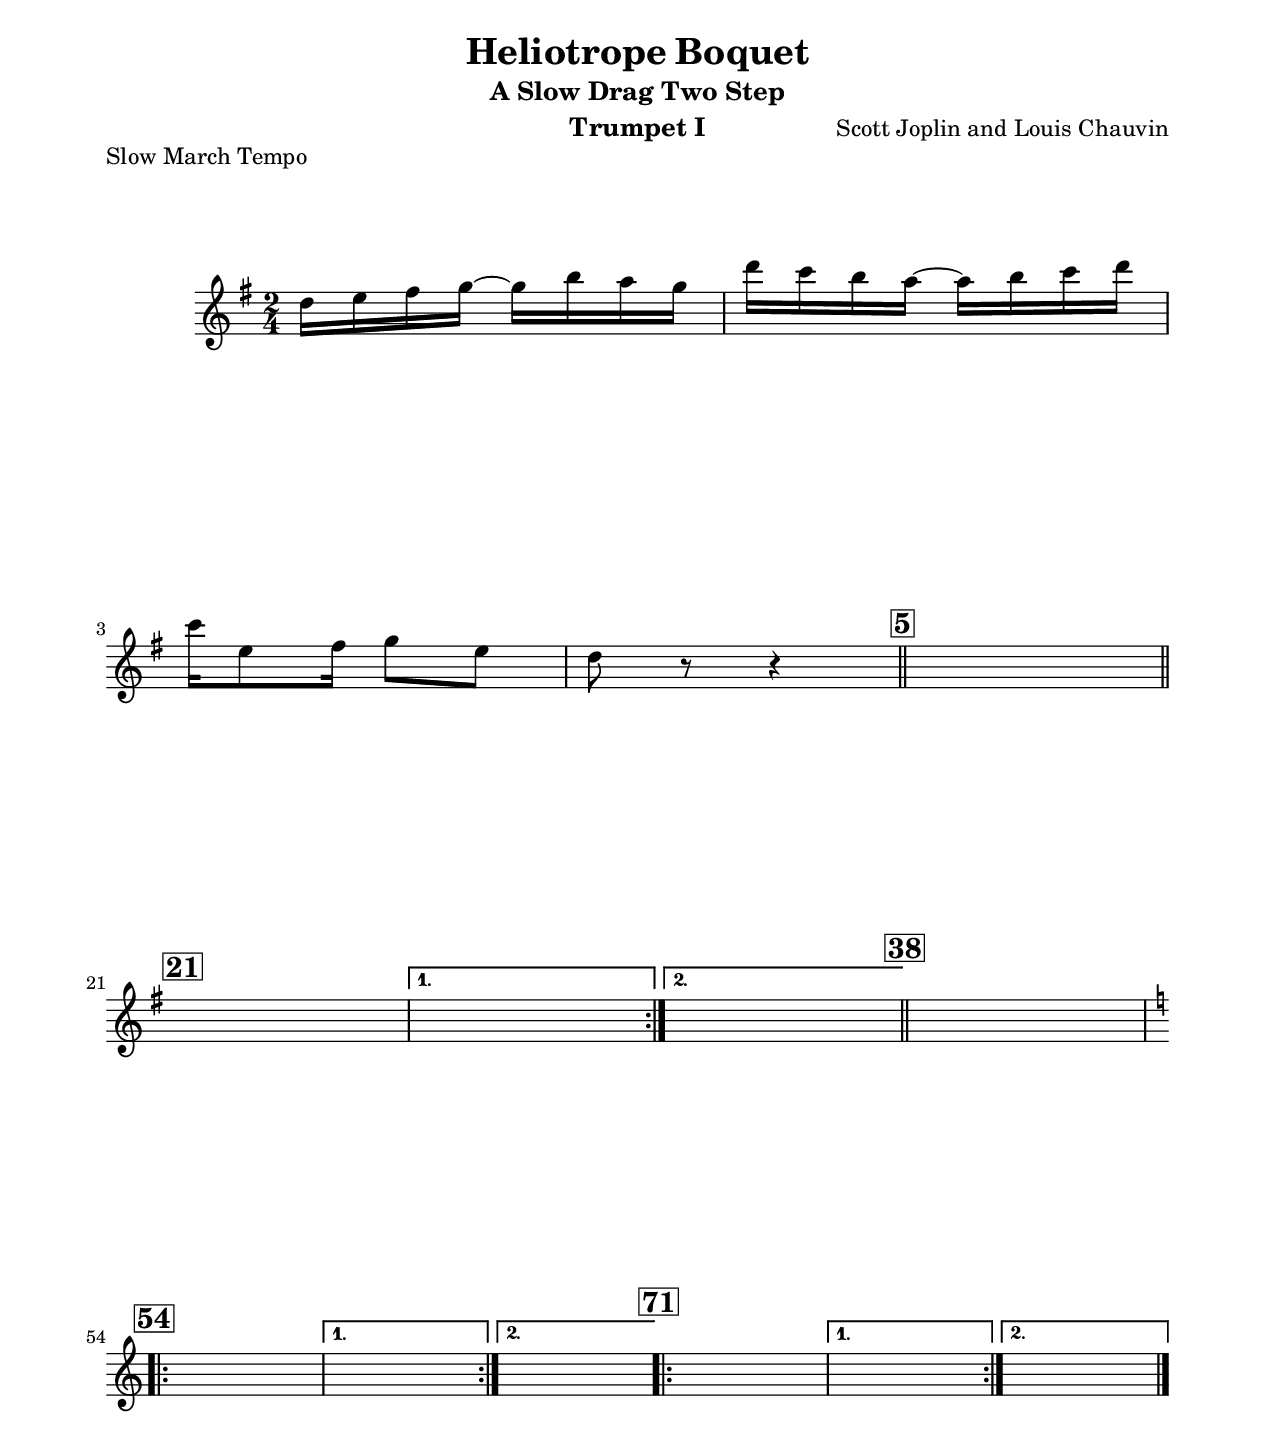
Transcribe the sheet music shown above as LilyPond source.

\version "2.22.2"

\include "config.lyi"
\include "defs.lyi"
\version "2.22.2"

\include "config.lyi"
\include "defs.lyi"

trumpetOneDynamics =
{
  s2*4 |
  % 5
  s2*16 |

  \repeat volta 2
  {
    % 21
    s2*15 |
  }
  \alternative
  {
    {
      s2 |
    }
    {
      s2 |
    }
  }

  % 38
  s2*16 |

  \repeat volta 2
  {
    % 54
    s2*15 |
  }
  \alternative
  {
    {
      s2 |
    }
    {
      s2 |
    }
  }

  \repeat volta 2
  {
    % 71
    s2*15 |
  }
  \alternative
  {
    {
      s2 |
    }
    {
      s2 |
    }
  }
}


trumpetOneCues =
{
  \time 2/4
  \key g \major

  s2*53 |

  \key c \major
  s2*34 |
}


trumpetOneNotCues =
{
  \time 2/4
  \key g \major

  s2*53 |

  \key c \major
  s2*34 |
}


trumpetOneNotes =
{
  d16 e fis g~g b a g |
  d'16 c b a~a b c d |
  c16 e,8 fis16 g8 e |
  d8 r r4 |

  % 5
  s2*16 |

  \repeat volta 2
  {
    % 21
    s2*15 |
  }
  \alternative
  {
    {
      s2 |
    }
    {
      s2 |
    }
  }

  % 38
  s2*16 |

  \repeat volta 2
  {
    % 54
    s2*15 |
  }
  \alternative
  {
    {
      s2 |
    }
    {
      s2 |
    }
  }

  \repeat volta 2
  {
    % 71
    s2*15 |
  }
  \alternative
  {
    {
      s2 |
    }
    {
      s2 |
    }
  }
}

trumpetOneScore = \transpose c \concertKey \relative c' { << \trumpetOneNotes \trumpetOneNotCues \trumpetOneDynamics >> }
trumpetBesOneScore = \transpose bes \concertKey \relative c'' { << \trumpetOneNotes \trumpetOneNotCues \trumpetOneDynamics >> }
trumpetBesOnePart  = \transpose bes \concertKey \relative c'' { << \trumpetOneNotes \trumpetOneCues    \trumpetOneDynamics >> }


instrument = "Trumpet I"

notes = \trumpetBesOnePart

\include "part.lyi"
